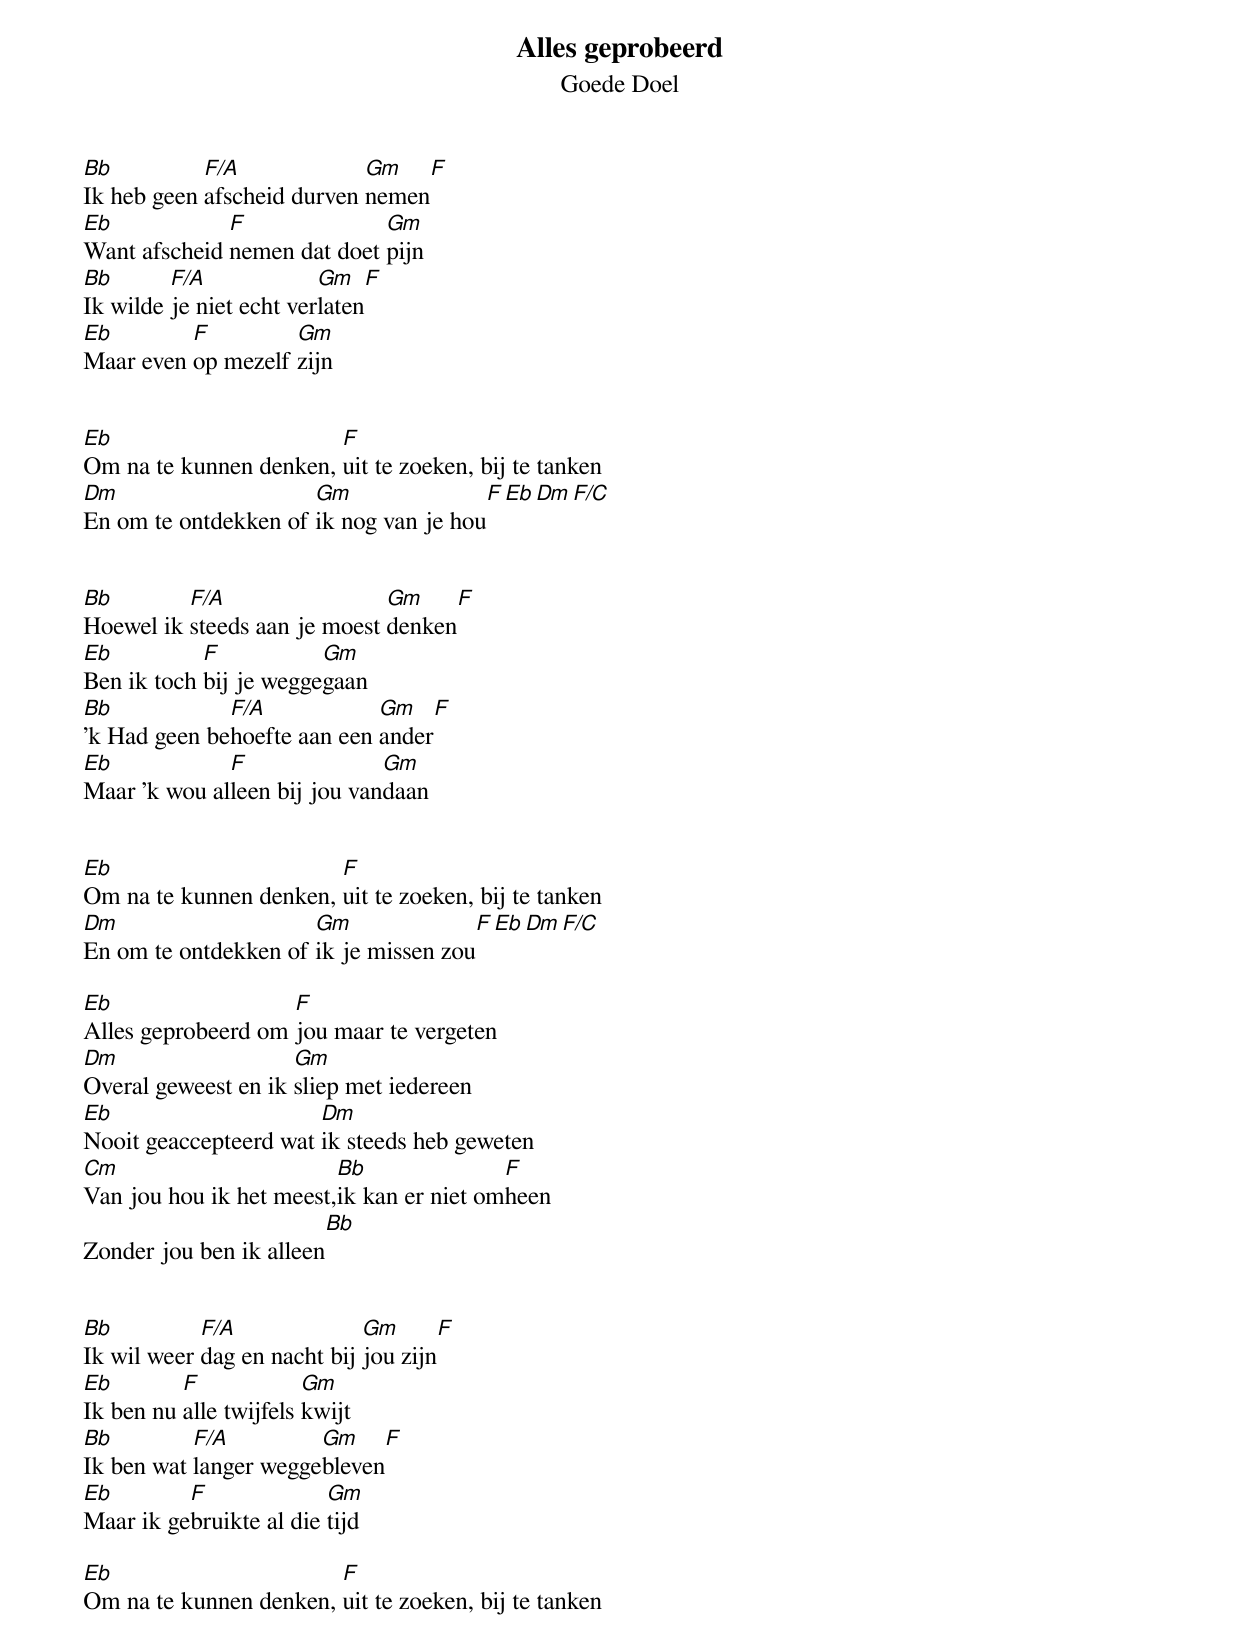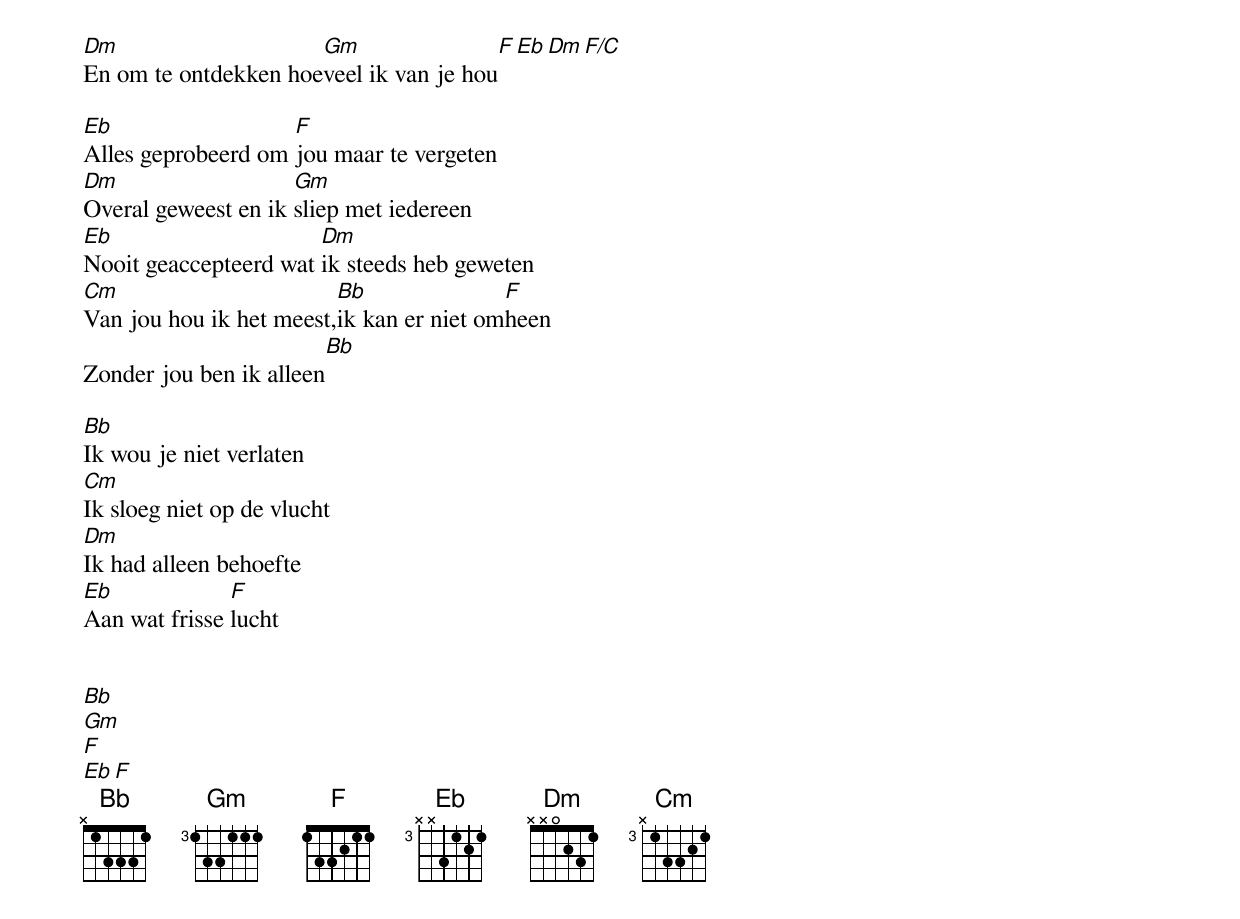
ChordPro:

{title: Alles geprobeerd}
{subtitle: Goede Doel}


[Bb]Ik heb geen [F/A]afscheid durven [Gm]nemen[F]
[Eb]Want afscheid [F]nemen dat doet [Gm]pijn
[Bb]Ik wilde [F/A]je niet echt ver[Gm]laten[F]
[Eb]Maar even [F]op mezelf [Gm]zijn


[Eb]Om na te kunnen denken, [F]uit te zoeken, bij te tanken
[Dm]En om te ontdekken of [Gm]ik nog van je hou[F][Eb][Dm][F/C]


[Bb]Hoewel ik [F/A]steeds aan je moest [Gm]denken[F]
[Eb]Ben ik toch [F]bij je wegge[Gm]gaan
[Bb]'k Had geen be[F/A]hoefte aan een [Gm]ander[F]
[Eb]Maar 'k wou al[F]leen bij jou van[Gm]daan


[Eb]Om na te kunnen denken, [F]uit te zoeken, bij te tanken
[Dm]En om te ontdekken of [Gm]ik je missen zou[F][Eb][Dm][F/C]

[Eb]Alles geprobeerd om [F]jou maar te vergeten
[Dm]Overal geweest en ik [Gm]sliep met iedereen
[Eb]Nooit geaccepteerd wat [Dm]ik steeds heb geweten
[Cm]Van jou hou ik het meest,[Bb]ik kan er niet om[F]heen
Zonder jou ben ik alleen[Bb]


[Bb]Ik wil weer [F/A]dag en nacht bij [Gm]jou zijn[F]
[Eb]Ik ben nu [F]alle twijfels [Gm]kwijt
[Bb]Ik ben wat [F/A]langer wegge[Gm]bleven[F]
[Eb]Maar ik ge[F]bruikte al die [Gm]tijd

[Eb]Om na te kunnen denken, [F]uit te zoeken, bij te tanken
[Dm]En om te ontdekken hoe[Gm]veel ik van je hou[F][Eb][Dm][F/C]

[Eb]Alles geprobeerd om [F]jou maar te vergeten
[Dm]Overal geweest en ik [Gm]sliep met iedereen
[Eb]Nooit geaccepteerd wat [Dm]ik steeds heb geweten
[Cm]Van jou hou ik het meest,[Bb]ik kan er niet om[F]heen
Zonder jou ben ik alleen[Bb]

[Bb]Ik wou je niet verlaten
[Cm]Ik sloeg niet op de vlucht
[Dm]Ik had alleen behoefte
[Eb]Aan wat frisse [F]lucht


[Bb]
[Gm]
[F]
[Eb][F]
